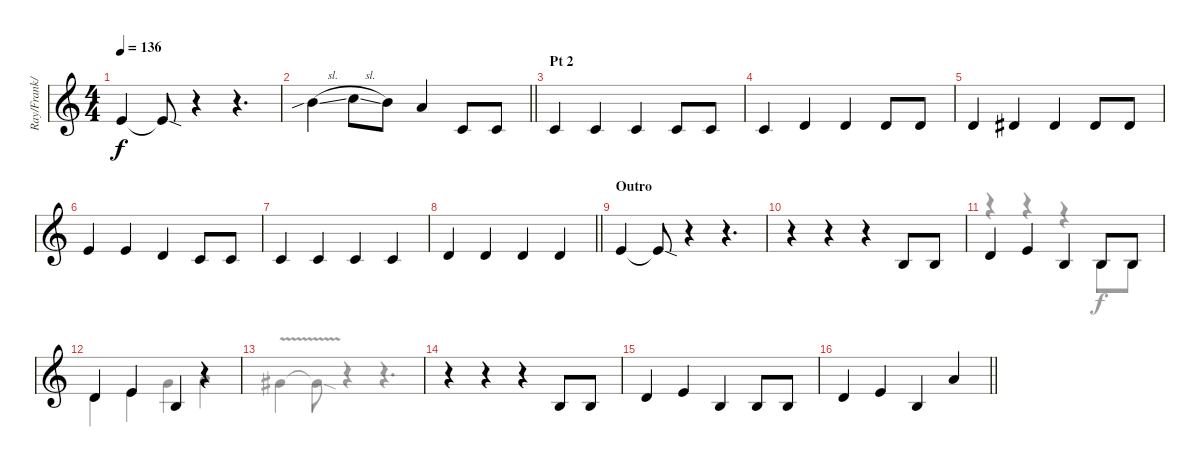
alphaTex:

\track ("Ray/Frank/James [Backup Vocals]" "Ray/Frank/") {instrument harmonica}
\staff {score}
\tuning (E4 B3 G3 D3 A2 E2) {hide}
\voice
\ts (4 4)
\tempo 136
\clef g2
\ks c
5.2.4{dy f} 5.2{sod t}.8 r.4 r.4{d} |
\barLineRight lightlight
7.1{sib sl}.4 8.1{sl}.8 7.1.8 5.1.4 1.2.8 1.2.8 |
\section ("" "Pt 2")
1.2.4 1.2.4 1.2.4 1.2.8 1.2.8 |
1.2.4 3.2.4 3.2.4 3.2.8 3.2.8 |
3.2.4 4.2.4 4.2.4 4.2.8 4.2.8 |
5.2.4 5.2.4 3.2.4 1.2.8 1.2.8 |
1.2.4 1.2.4 1.2.4 1.2.4 |
\barLineRight lightlight
3.2.4 3.2.4 3.2.4 3.2.4 |
\section ("" "Outro")
5.2.4 5.2{sod t}.8 r.4 r.4{d} |
r.4 r.4 r.4 0.2.8 0.2.8 |
3.2.4 5.2.4 0.2.4 0.2.8 0.2.8 |
3.2.4 5.2.4 0.2.4 r.4 |
|
r.4 r.4 r.4 0.2.8 0.2.8 |
3.2.4 5.2.4 0.2.4 0.2.8 0.2.8 |
\barLineRight lightlight
3.2.4 5.2.4 0.2.4 5.1.4
\voice
\clef g2
\ottava regular
\simile none
\ks c
|
\barLineRight lightlight
|
|
|
|
|
|
\barLineRight lightlight
|
|
|
r.4 r.4 r.4 0.2.8 0.2.8 |
3.2.4 5.2.4 3.1.4 5.1.4 |
4.1{v}.4 4.1{sod t}.8 r.4 r.4{d} |
|
|
\barLineRight lightlight
